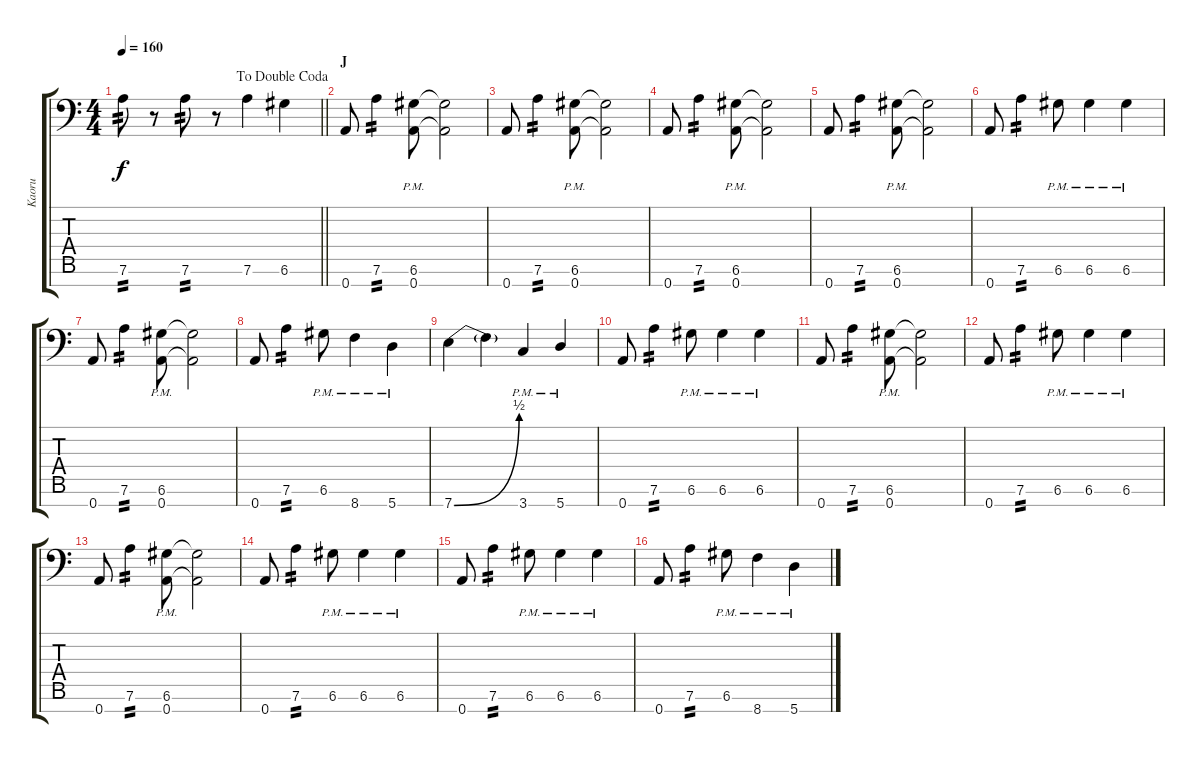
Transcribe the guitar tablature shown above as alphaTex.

\track ("Kaoru" "Kaoru") {instrument overdrivenguitar}
\staff {score tabs}
\tuning (E4 B3 G3 D3 A2 D2 A1) {hide}
\ts (4 4)
\jump dadoublecoda
\tempo 160
\clef f4
\barLineRight lightlight
\ks c
7.6.8{tp 2 dy f} r.8 7.6.8{tp 2} r.8{beam merge} 7.6.4 6.6.4 |
\section ("" "J")
0.7.8 7.6.4{tp 2} (6.6{pm} 0.7{pm}).8 (6.6{t} 0.7{t}).2 |
0.7.8 7.6.4{tp 2} (6.6{pm} 0.7{pm}).8 (6.6{t} 0.7{t}).2 |
0.7.8 7.6.4{tp 2} (6.6{pm} 0.7{pm}).8 (6.6{t} 0.7{t}).2 |
0.7.8 7.6.4{tp 2} (6.6{pm} 0.7{pm}).8 (6.6{t} 0.7{t}).2 |
0.7.8 7.6.4{tp 2} 6.6{pm}.8 6.6{pm}.4{beam merge} 6.6{pm}.4 |
0.7.8 7.6.4{tp 2} (6.6{pm} 0.7{pm}).8 (6.6{t} 0.7{t}).2 |
0.7.8 7.6.4{tp 2} 6.6{pm}.8 8.7{pm}.4{beam merge} 5.7{pm}.4 |
7.7{be (bend 0 0 60 2)}.4 7.7{t}.4 3.7{pm}.4{beam merge} 5.7{pm}.4 |
0.7.8 7.6.4{tp 2} 6.6{pm}.8 6.6{pm}.4{beam merge} 6.6{pm}.4 |
0.7.8 7.6.4{tp 2} (6.6{pm} 0.7{pm}).8 (6.6{t} 0.7{t}).2 |
0.7.8 7.6.4{tp 2} 6.6{pm}.8 6.6{pm}.4{beam merge} 6.6{pm}.4 |
0.7.8 7.6.4{tp 2} (6.6{pm} 0.7{pm}).8 (6.6{t} 0.7{t}).2 |
0.7.8 7.6.4{tp 2} 6.6{pm}.8 6.6{pm}.4{beam merge} 6.6{pm}.4 |
0.7.8 7.6.4{tp 2} 6.6{pm}.8 6.6{pm}.4{beam merge} 6.6{pm}.4 |
0.7.8 7.6.4{tp 2} 6.6{pm}.8 8.7{pm}.4{beam merge} 5.7{pm}.4
